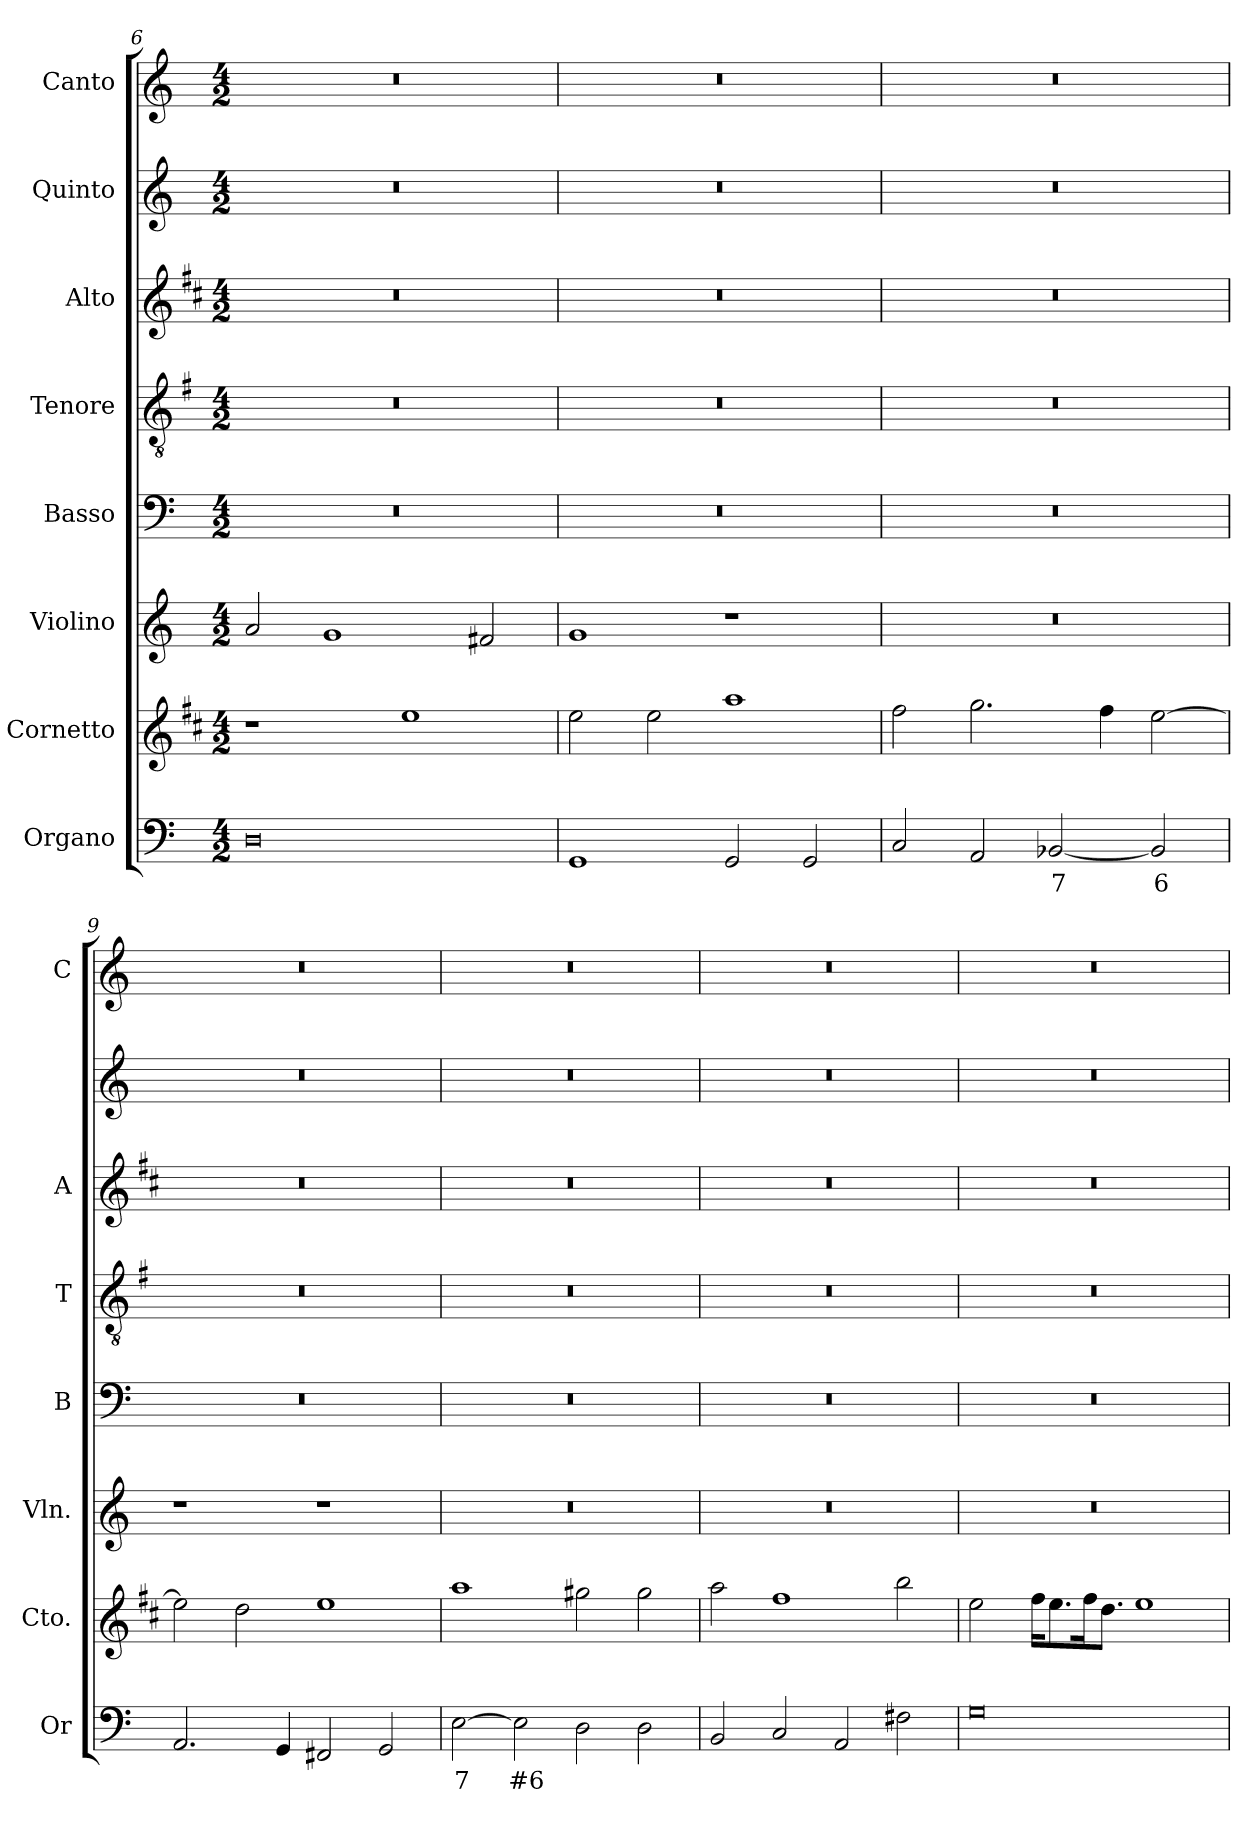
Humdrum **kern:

**kern	**text	**kern	**kern	**kern	**kern	**kern	**kern	**kern
*part8	*part8	*part7	*part6	*part5	*part4	*part3	*part2	*part1
*staff8	*staff8	*staff7	*staff6	*staff5	*staff4	*staff3	*staff2	*staff1
*I"Organo	*	*I"Cornetto	*I"Violino	*I"Basso	*I"Tenore	*I"Alto	*I"Quinto	*I"Canto
*I'Or	*	*I'Cto.	*I'Vln.	*I'B	*I'T	*I'A	*	*I'C
*clefF4	*	*clefG2	*clefG2	*clefF4	*clefGv2	*clefG2	*clefG2	*clefG2
*	*	*ITrd1c2	*	*	*ITrd4c7	*ITrd1c2	*	*
*k[]	*	*k[]	*k[]	*k[]	*k[]	*k[]	*k[]	*k[]
*C:	*	*C:	*C:	*C:	*C:	*C:	*C:	*C:
*M4/2	*	*M4/2	*M4/2	*M4/2	*M4/2	*M4/2	*M4/2	*M4/2
=6	=6	=6	=6	=6	=6	=6	=6	=6
0D	.	1r	2a/	0r	0r	0r	0r	0r
.	.	.	1g	.	.	.	.	.
.	.	1dd	.	.	.	.	.	.
.	.	.	2f#X/	.	.	.	.	.
=7	=7	=7	=7	=7	=7	=7	=7	=7
1GG	.	2dd\	1g	0r	0r	0r	0r	0r
.	.	2dd\	.	.	.	.	.	.
2GG/	.	1gg	1r	.	.	.	.	.
2GG/	.	.	.	.	.	.	.	.
=8	=8	=8	=8	=8	=8	=8	=8	=8
2C/	.	2ee\	0r	0r	0r	0r	0r	0r
2AA/	.	2.ff\	.	.	.	.	.	.
!	!LO:LY:b	!	!	!	!	!	!	!
[2BB-X/	7	.	.	.	.	.	.	.
.	.	4ee\	.	.	.	.	.	.
!	!LO:LY:b	!	!	!	!	!	!	!
2BB-/]	6	[2dd\	.	.	.	.	.	.
=9	=9	=9	=9	=9	=9	=9	=9	=9
2.AA/	.	2dd\]	1r	0r	0r	0r	0r	0r
.	.	2cc\	.	.	.	.	.	.
4GG/	.	.	.	.	.	.	.	.
2FF#X/	.	1dd	1r	.	.	.	.	.
2GG/	.	.	.	.	.	.	.	.
!!LO:LB:g=z
=10	=10	=10	=10	=10	=10	=10	=10	=10
!	!LO:LY:b	!	!	!	!	!	!	!
[2E\	7	1gg	0r	0r	0r	0r	0r	0r
!	!LO:LY:b	!	!	!	!	!	!	!
2E\]	#6	.	.	.	.	.	.	.
2D\	.	2ff#X\	.	.	.	.	.	.
2D\	.	2ff#\	.	.	.	.	.	.
=11	=11	=11	=11	=11	=11	=11	=11	=11
2BB/	.	2gg\	0r	0r	0r	0r	0r	0r
2C/	.	1ee	.	.	.	.	.	.
2AA/	.	.	.	.	.	.	.	.
2F#X\	.	2aa\	.	.	.	.	.	.
=12	=12	=12	=12	=12	=12	=12	=12	=12
0G	.	2dd\	0r	0r	0r	0r	0r	0r
.	.	16ee\KL	.	.	.	.	.	.
.	.	8.dd\	.	.	.	.	.	.
.	.	16ee\k	.	.	.	.	.	.
.	.	8.cc\J	.	.	.	.	.	.
.	.	1dd	.	.	.	.	.	.
=	=	=	=	=	=	=	=	=
*-	*-	*-	*-	*-	*-	*-	*-	*-
